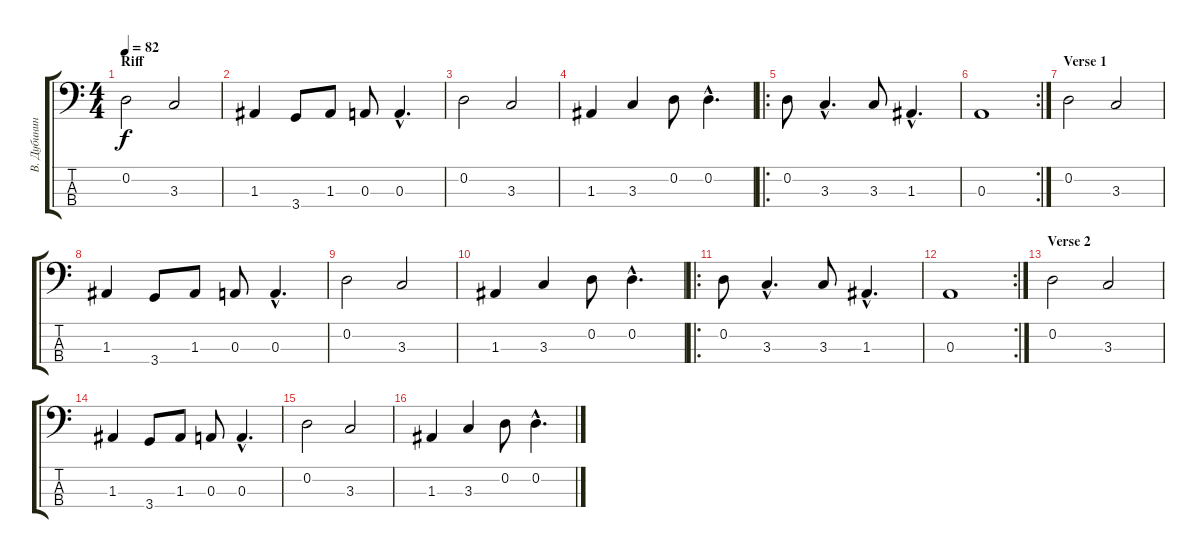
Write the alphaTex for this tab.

\track ("В. Дубинин" "В. Дубинин") {instrument electricbassfinger}
\staff {score tabs}
\tuning (G2 D2 A1 E1) {hide}
\ts (4 4)
\section ("" "Riff")
\tempo 82
\clef f4
\ks c
0.2.2{dy f instrument electricbassfinger} 3.3.2 |
1.3.4 3.4.8 1.3.8 0.3.8 0.3{hac}.4{d} |
0.2.2 3.3.2 |
1.3.4 3.3.4 0.2.8 0.2{hac}.4{d} |
\ro
0.2.8 3.3{hac}.4{d} 3.3.8 1.3{hac}.4{d} |
\rc 2
0.3.1 |
\section ("" "Verse 1")
0.2.2 3.3.2 |
1.3.4 3.4.8 1.3.8 0.3.8 0.3{hac}.4{d} |
0.2.2 3.3.2 |
1.3.4 3.3.4 0.2.8 0.2{hac}.4{d} |
\ro
\section ("" "")
0.2.8 3.3{hac}.4{d} 3.3.8 1.3{hac}.4{d} |
\rc 2
0.3.1 |
\section ("" "Verse 2")
0.2.2 3.3.2 |
1.3.4 3.4.8 1.3.8 0.3.8 0.3{hac}.4{d} |
0.2.2 3.3.2 |
1.3.4 3.3.4 0.2.8 0.2{hac}.4{d}
